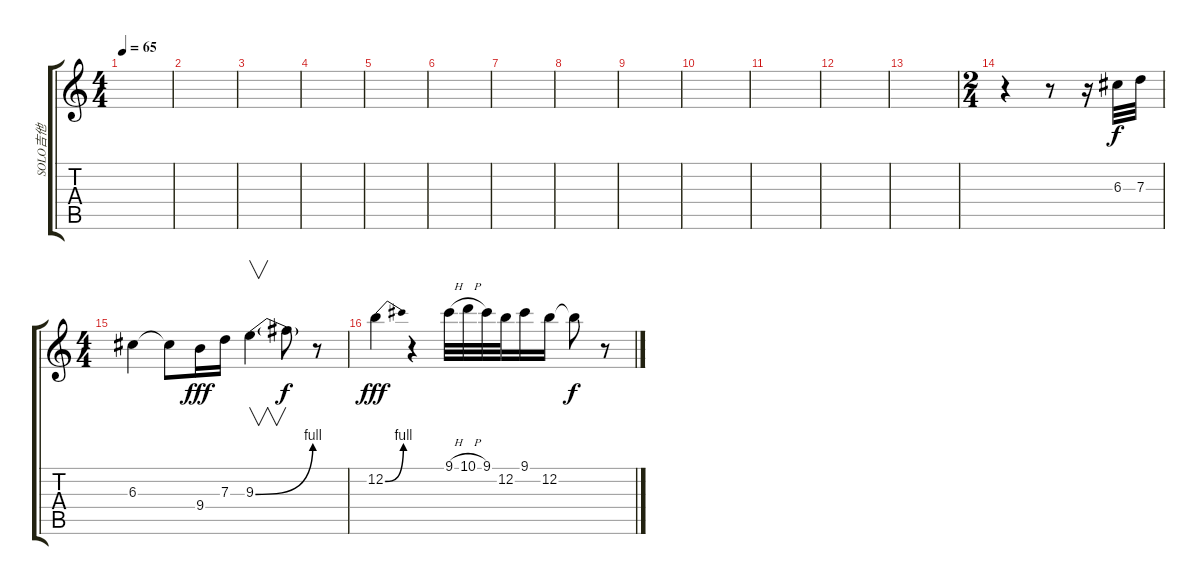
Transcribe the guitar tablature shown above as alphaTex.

\track ("SOLO吉他" "SOLO吉他") {instrument overdrivenguitar}
\staff {score tabs}
\tuning (E4 B3 G3 D3 A2 E2) {hide}
\ts (4 4)
\tempo 65
\clef g2
\ks c
|
|
|
|
|
|
|
|
|
|
|
|
|
\ts (2 4)
r.4 r.8 r.16 6.3.32{balance 8} 7.3.32 |
\ts (4 4)
6.3.4 6.3{t}.8{dy f} 9.4.16{dy fff} 7.3.16 9.3{be (bend 0 0 60 4)}.4{v} 9.3{t}.8{dy f} r.8 |
12.2{be (bend 0 0 60 4)}.4{dy fff} r.4 9.1{h}.32 10.1{h}.32 9.1.32 12.2.32 9.1.16 12.2.16 12.2{t}.8{dy f} r.8
